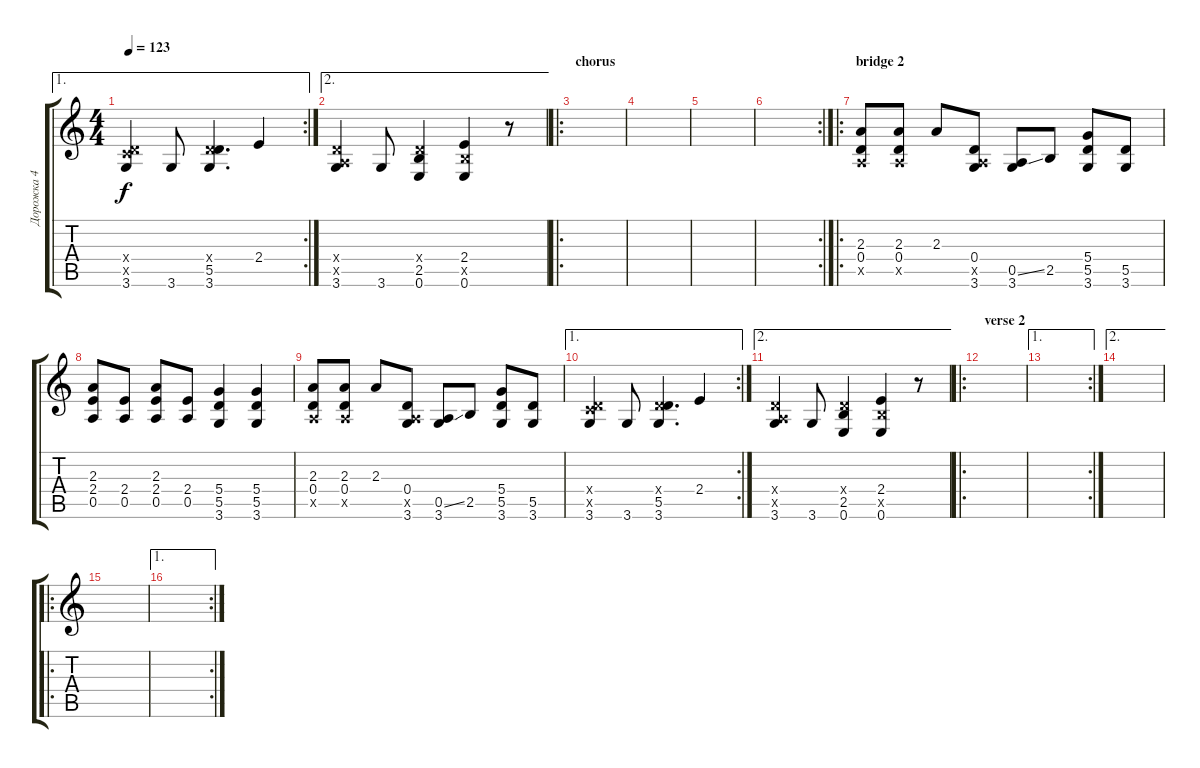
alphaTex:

\track ("Дорожка 4" "Дорожка 4") {instrument distortionguitar}
\staff {score tabs}
\tuning (E4 B3 G3 D3 A2 E2) {hide}
\ae 1
\rc 2
\ts (4 4)
\tempo 123
\clef g2
\ks c
(0.4{x} 3.5{x} 3.6).4{dy f} 3.6.8 (0.4{x} 5.5 3.6).4{d} 2.4.4 |
\ae 2
(0.4{x} 0.5{x} 3.6).4 3.6.8 (0.4{x} 2.5 0.6).4 (2.4 2.5{x} 0.6).4 r.8 |
\ro
\section ("" "chorus")
|
|
|
\rc 2
|
\ro
\section ("" "bridge 2")
(2.3 0.4 0.5{x}).8 (2.3 0.4 0.5{x}).8 2.3.8 (0.4 0.5{x} 3.6).8 (0.5{ss} 3.6).8 2.5.8 (5.4 5.5 3.6).8 (5.5 3.6).8 |
(2.3 2.4 0.5).8 (2.4 0.5).8 (2.3 2.4 0.5).8 (2.4 0.5).8 (5.4 5.5 3.6).4 (5.4 5.5 3.6).4 |
(2.3 0.4 0.5{x}).8 (2.3 0.4 0.5{x}).8 2.3.8 (0.4 0.5{x} 3.6).8 (0.5{ss} 3.6).8 2.5.8 (5.4 5.5 3.6).8 (5.5 3.6).8 |
\ae 1
\rc 2
(0.4{x} 3.5{x} 3.6).4 3.6.8 (0.4{x} 5.5 3.6).4{d} 2.4.4 |
\ae 2
(0.4{x} 0.5{x} 3.6).4 3.6.8 (0.4{x} 2.5 0.6).4 (2.4 2.5{x} 0.6).4 r.8 |
\ro
\section ("" "verse 2")
|
\ae 1
\rc 2
|
\ae 2
|
\ro
|
\ae 1
\rc 2
